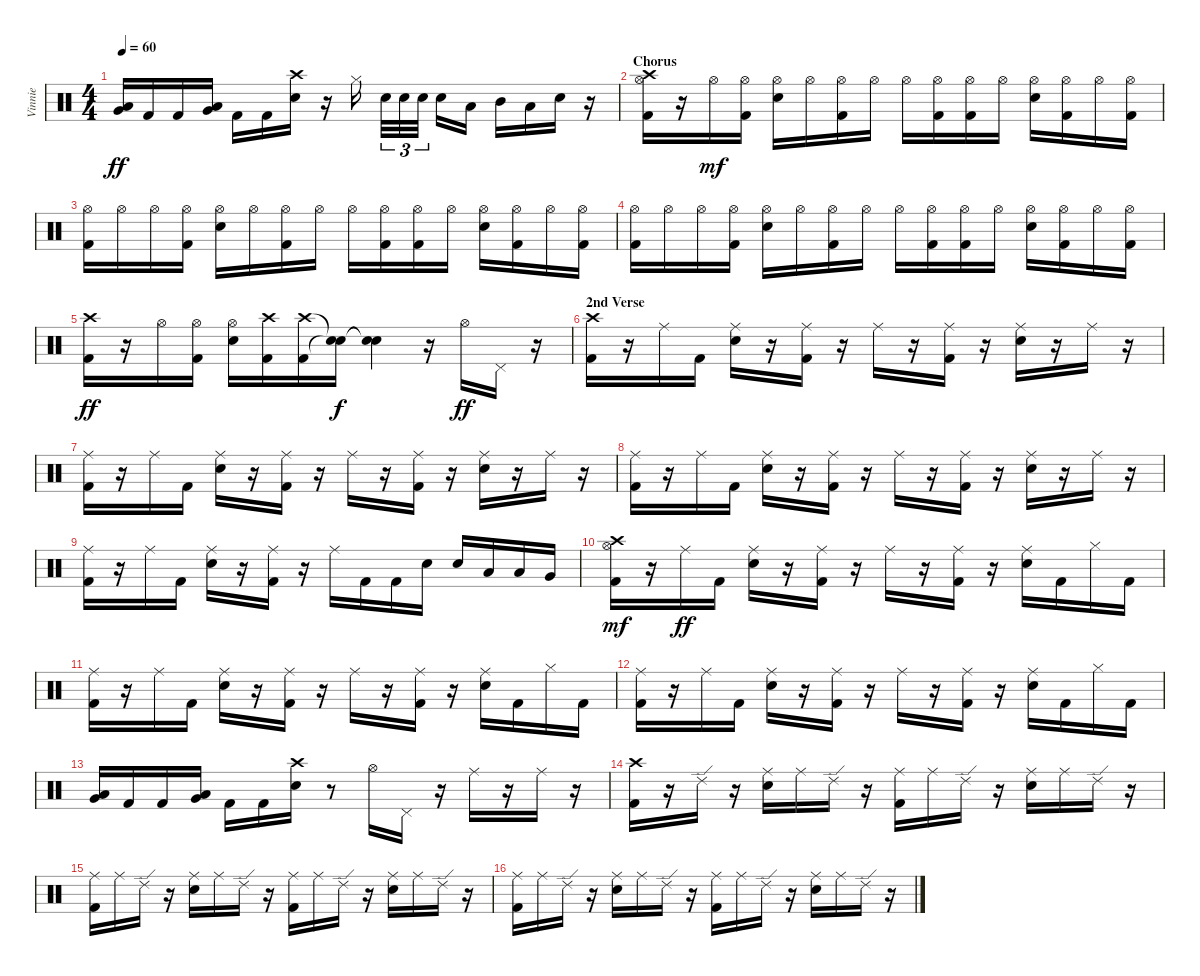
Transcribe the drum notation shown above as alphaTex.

\track ("Vinnie" "Vinnie") {instrument percussion}
\staff {score}
\articulation defaults
\ts (4 4)
\tempo 60
\clef neutral
\ks c
("Low Tom (hit)" "Very Low Tom (hit)").16{dy ff} "Kick (hit) 2".16 "Kick (hit) 2".16 ("Very Low Tom (hit)" "Low Floor Tom (hit)").16 "Kick (hit) 2".16 "Kick (hit) 2".16 ("Electric Snare (hit)" "Crash high (hit)").16 r.16 "Hi-Hat (closed)".16 "Electric Snare (hit)".32{tu (3 2)} "Electric Snare (hit)".32{tu (3 2)} "Electric Snare (hit)".32{tu (3 2)} "Electric Snare (hit)".16 "Low Tom (hit)".16 "Mid Tom (hit)".16 "Low Tom (hit)".16 "Electric Snare (hit)".16 r.16 |
\section ("" "Chorus")
("Kick (hit) 2" "Crash high (hit)" "Hi-Hat (open)").16 r.16 "Hi-Hat (open)".16{dy mf} ("Kick (hit) 2" "Hi-Hat (open)").16 ("Electric Snare (hit)" "Hi-Hat (open)").16 "Hi-Hat (open)".16 ("Kick (hit) 2" "Hi-Hat (open)").16 "Hi-Hat (open)".16 "Hi-Hat (open)".16 ("Kick (hit) 2" "Hi-Hat (open)").16 ("Kick (hit) 2" "Hi-Hat (open)").16 "Hi-Hat (open)".16 ("Electric Snare (hit)" "Hi-Hat (open)").16 ("Kick (hit) 2" "Hi-Hat (open)").16 "Hi-Hat (open)".16 ("Kick (hit) 2" "Hi-Hat (open)").16 |
("Kick (hit) 2" "Hi-Hat (open)").16 "Hi-Hat (open)".16 "Hi-Hat (open)".16 ("Kick (hit) 2" "Hi-Hat (open)").16 ("Electric Snare (hit)" "Hi-Hat (open)").16 "Hi-Hat (open)".16 ("Kick (hit) 2" "Hi-Hat (open)").16 "Hi-Hat (open)".16 "Hi-Hat (open)".16 ("Kick (hit) 2" "Hi-Hat (open)").16 ("Kick (hit) 2" "Hi-Hat (open)").16 "Hi-Hat (open)".16 ("Electric Snare (hit)" "Hi-Hat (open)").16 ("Kick (hit) 2" "Hi-Hat (open)").16 "Hi-Hat (open)".16 ("Kick (hit) 2" "Hi-Hat (open)").16 |
("Kick (hit) 2" "Hi-Hat (open)").16 "Hi-Hat (open)".16 "Hi-Hat (open)".16 ("Kick (hit) 2" "Hi-Hat (open)").16 ("Electric Snare (hit)" "Hi-Hat (open)").16 "Hi-Hat (open)".16 ("Kick (hit) 2" "Hi-Hat (open)").16 "Hi-Hat (open)".16 "Hi-Hat (open)".16 ("Kick (hit) 2" "Hi-Hat (open)").16 ("Kick (hit) 2" "Hi-Hat (open)").16 "Hi-Hat (open)".16 ("Electric Snare (hit)" "Hi-Hat (open)").16 ("Kick (hit) 2" "Hi-Hat (open)").16 "Hi-Hat (open)".16 ("Kick (hit) 2" "Hi-Hat (open)").16 |
("Kick (hit) 2" "Crash high (hit)").16{dy ff} r.16 "Hi-Hat (open)".16 ("Kick (hit) 2" "Hi-Hat (open)").16 ("Electric Snare (hit)" "Hi-Hat (open)").16 ("Kick (hit) 2" "Crash high (hit)").16 ("Kick (hit) 2" "Crash high (hit)").16 ("Snare (hit)"{t} "Snare (hit)"{t}).16{dy f} ("Snare (hit)"{t} "Snare (hit)"{t}).4 r.16 "Hi-Hat (open)".16{dy ff} "Pedal Hi-Hat (hit)".16 r.16 |
\section ("" "2nd Verse")
("Kick (hit) 2" "Crash high (hit)").16 r.16 "Ride (middle)".16 "Kick (hit) 2".16 ("Electric Snare (hit)" "Ride (middle)").16 r.16 ("Kick (hit) 2" "Ride (middle)").16 r.16 "Ride (middle)".16 r.16 ("Kick (hit) 2" "Ride (middle)").16 r.16 ("Electric Snare (hit)" "Ride (middle)").16 r.16 "Ride (middle)".16 r.16 |
("Kick (hit) 2" "Ride (middle)").16 r.16 "Ride (middle)".16 "Kick (hit) 2".16 ("Electric Snare (hit)" "Ride (middle)").16 r.16 ("Kick (hit) 2" "Ride (middle)").16 r.16 "Ride (middle)".16 r.16 ("Kick (hit) 2" "Ride (middle)").16 r.16 ("Electric Snare (hit)" "Ride (middle)").16 r.16 "Ride (middle)".16 r.16 |
("Kick (hit) 2" "Ride (middle)").16 r.16 "Ride (middle)".16 "Kick (hit) 2".16 ("Electric Snare (hit)" "Ride (middle)").16 r.16 ("Kick (hit) 2" "Ride (middle)").16 r.16 "Ride (middle)".16 r.16 ("Kick (hit) 2" "Ride (middle)").16 r.16 ("Electric Snare (hit)" "Ride (middle)").16 r.16 "Ride (middle)".16 r.16 |
("Kick (hit) 2" "Ride (middle)").16 r.16 "Ride (middle)".16 "Kick (hit) 2".16 ("Electric Snare (hit)" "Ride (middle)").16 r.16 ("Kick (hit) 2" "Ride (middle)").16 r.16 "Ride (middle)".16 "Kick (hit) 2".16 "Kick (hit) 2".16 "Electric Snare (hit)".16 "Electric Snare (hit)".16 "Low Tom (hit)".16 "Low Tom (hit)".16 "Very Low Tom (hit)".16 |
("Kick (hit) 2" "Crash high (hit)" "Hi-Hat (open)").16{dy mf} r.16 "Ride (middle)".16{dy ff} "Kick (hit) 2".16 ("Electric Snare (hit)" "Ride (middle)").16 r.16 ("Kick (hit) 2" "Ride (middle)").16 r.16 "Ride (middle)".16 r.16 ("Kick (hit) 2" "Ride (middle)").16 r.16 ("Electric Snare (hit)" "Ride (middle)").16 "Kick (hit) 2".16 "Hi-Hat (closed)".16 "Kick (hit) 2".16 |
("Kick (hit) 2" "Ride (middle)").16 r.16 "Ride (middle)".16 "Kick (hit) 2".16 ("Electric Snare (hit)" "Ride (middle)").16 r.16 ("Kick (hit) 2" "Ride (middle)").16 r.16 "Ride (middle)".16 r.16 ("Kick (hit) 2" "Ride (middle)").16 r.16 ("Electric Snare (hit)" "Ride (middle)").16 "Kick (hit) 2".16 "Hi-Hat (closed)".16 "Kick (hit) 2".16 |
("Kick (hit) 2" "Ride (middle)").16 r.16 "Ride (middle)".16 "Kick (hit) 2".16 ("Electric Snare (hit)" "Ride (middle)").16 r.16 ("Kick (hit) 2" "Ride (middle)").16 r.16 "Ride (middle)".16 r.16 ("Kick (hit) 2" "Ride (middle)").16 r.16 ("Electric Snare (hit)" "Ride (middle)").16 "Kick (hit) 2".16 "Hi-Hat (closed)".16 "Kick (hit) 2".16 |
("Low Tom (hit)" "Very Low Tom (hit)").16 "Kick (hit) 2".16 "Kick (hit) 2".16 ("Very Low Tom (hit)" "Low Floor Tom (hit)").16 "Kick (hit) 2".16 "Kick (hit) 2".16 ("Electric Snare (hit)" "Crash high (hit)").16 r.8 "Hi-Hat (open)".16 "Pedal Hi-Hat (hit)".16 r.16 "Ride (middle)".16 r.16 "Ride (middle)".16 r.16 |
("Kick (hit) 2" "Crash high (hit)").16 r.16 "Ride (edge) 2".16 r.16 ("Electric Snare (hit)" "Ride (middle)").16 "Ride (middle)".16 "Ride (edge) 2".16 r.16 ("Kick (hit) 2" "Ride (middle)").16 "Ride (middle)".16 "Ride (edge) 2".16 r.16 ("Electric Snare (hit)" "Ride (middle)").16 "Ride (middle)".16 "Ride (edge) 2".16 r.16 |
("Kick (hit) 2" "Ride (middle)").16 "Ride (middle)".16 "Ride (edge) 2".16 r.16 ("Electric Snare (hit)" "Ride (middle)").16 "Ride (middle)".16 "Ride (edge) 2".16 r.16 ("Kick (hit) 2" "Ride (middle)").16 "Ride (middle)".16 "Ride (edge) 2".16 r.16 ("Electric Snare (hit)" "Ride (middle)").16 "Ride (middle)".16 "Ride (edge) 2".16 r.16 |
("Kick (hit) 2" "Ride (middle)").16 "Ride (middle)".16 "Ride (edge) 2".16 r.16 ("Electric Snare (hit)" "Ride (middle)").16 "Ride (middle)".16 "Ride (edge) 2".16 r.16 ("Kick (hit) 2" "Ride (middle)").16 "Ride (middle)".16 "Ride (edge) 2".16 r.16 ("Electric Snare (hit)" "Ride (middle)").16 "Ride (middle)".16 "Ride (edge) 2".16 r.16
